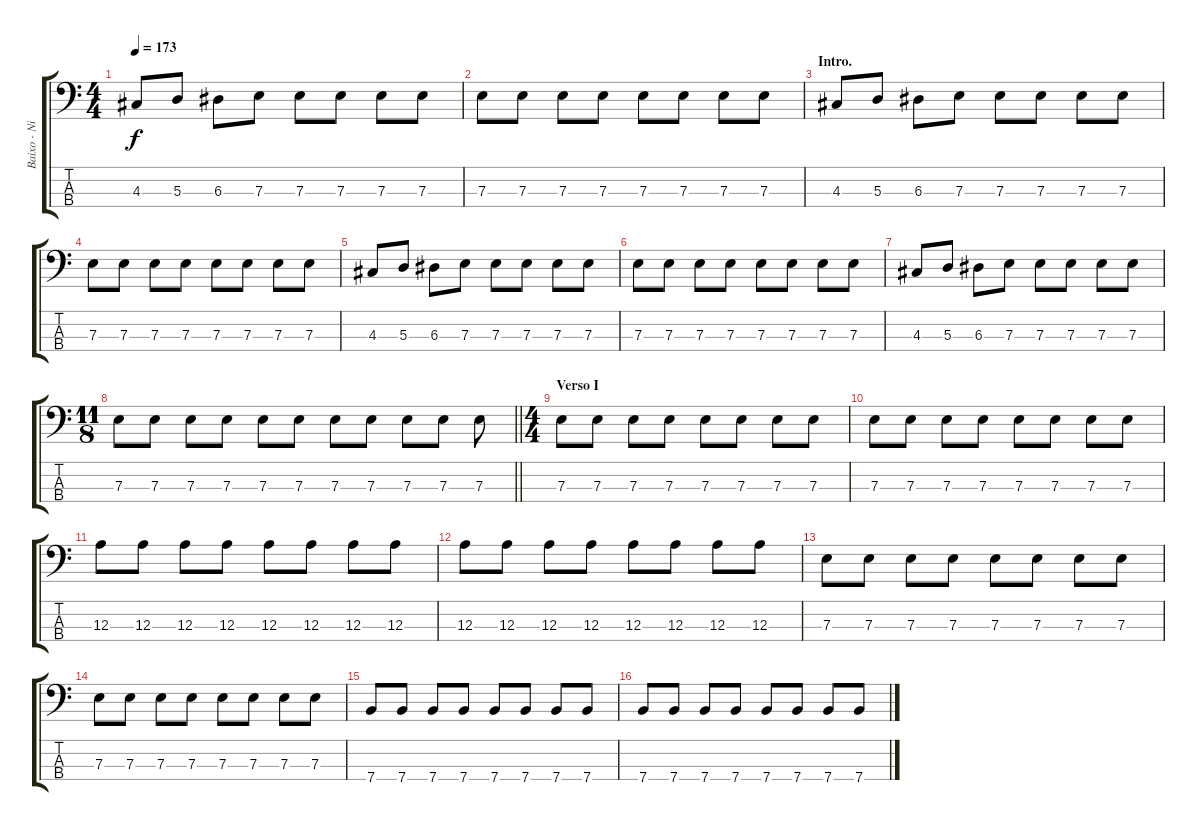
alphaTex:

\track ("Baixo - Nikola" "Baixo - Ni") {instrument electricbasspick}
\staff {score tabs}
\tuning (G2 D2 A1 E1) {hide}
\ts (4 4)
\tempo 173
\clef f4
\ks c
4.3.8{dy f instrument electricbasspick} 5.3.8 6.3.8 7.3.8 7.3.8 7.3.8 7.3.8 7.3.8 |
7.3.8 7.3.8 7.3.8 7.3.8 7.3.8 7.3.8 7.3.8 7.3.8 |
\section ("" "Intro.")
4.3.8 5.3.8 6.3.8 7.3.8 7.3.8 7.3.8 7.3.8 7.3.8 |
7.3.8 7.3.8 7.3.8 7.3.8 7.3.8 7.3.8 7.3.8 7.3.8 |
4.3.8 5.3.8 6.3.8 7.3.8 7.3.8 7.3.8 7.3.8 7.3.8 |
7.3.8 7.3.8 7.3.8 7.3.8 7.3.8 7.3.8 7.3.8 7.3.8 |
4.3.8 5.3.8 6.3.8 7.3.8 7.3.8 7.3.8 7.3.8 7.3.8 |
\ts (11 8)
\barLineRight lightlight
7.3.8 7.3.8 7.3.8 7.3.8 7.3.8 7.3.8 7.3.8 7.3.8 7.3.8 7.3.8 7.3.8 |
\ts (4 4)
\section ("" "Verso I")
7.3.8 7.3.8 7.3.8 7.3.8 7.3.8 7.3.8 7.3.8 7.3.8 |
7.3.8 7.3.8 7.3.8 7.3.8 7.3.8 7.3.8 7.3.8 7.3.8 |
12.3.8 12.3.8 12.3.8 12.3.8 12.3.8 12.3.8 12.3.8 12.3.8 |
12.3.8 12.3.8 12.3.8 12.3.8 12.3.8 12.3.8 12.3.8 12.3.8 |
7.3.8 7.3.8 7.3.8 7.3.8 7.3.8 7.3.8 7.3.8 7.3.8 |
7.3.8 7.3.8 7.3.8 7.3.8 7.3.8 7.3.8 7.3.8 7.3.8 |
7.4.8 7.4.8 7.4.8 7.4.8 7.4.8 7.4.8 7.4.8 7.4.8 |
7.4.8 7.4.8 7.4.8 7.4.8 7.4.8 7.4.8 7.4.8 7.4.8
